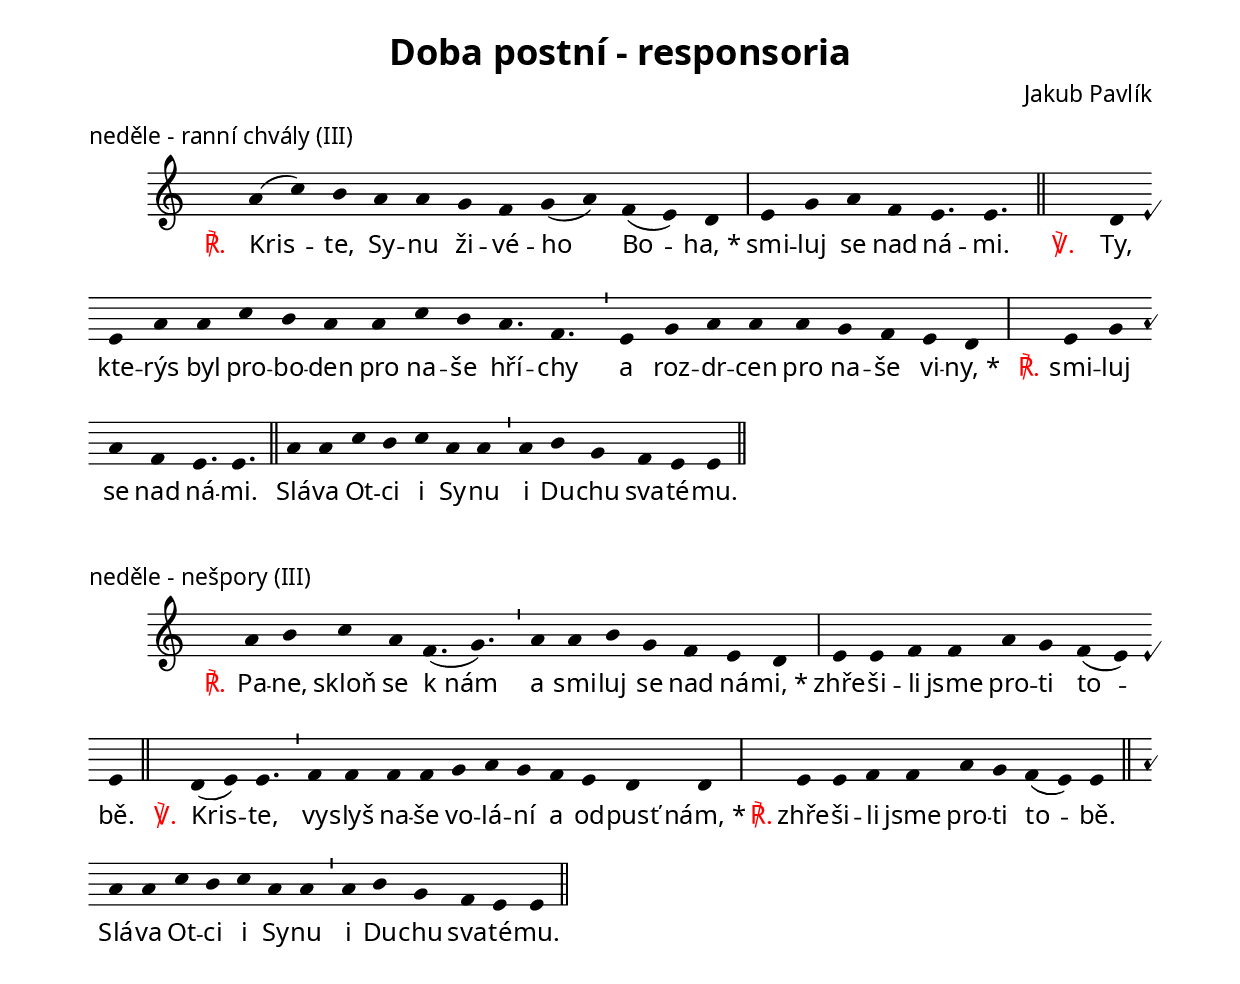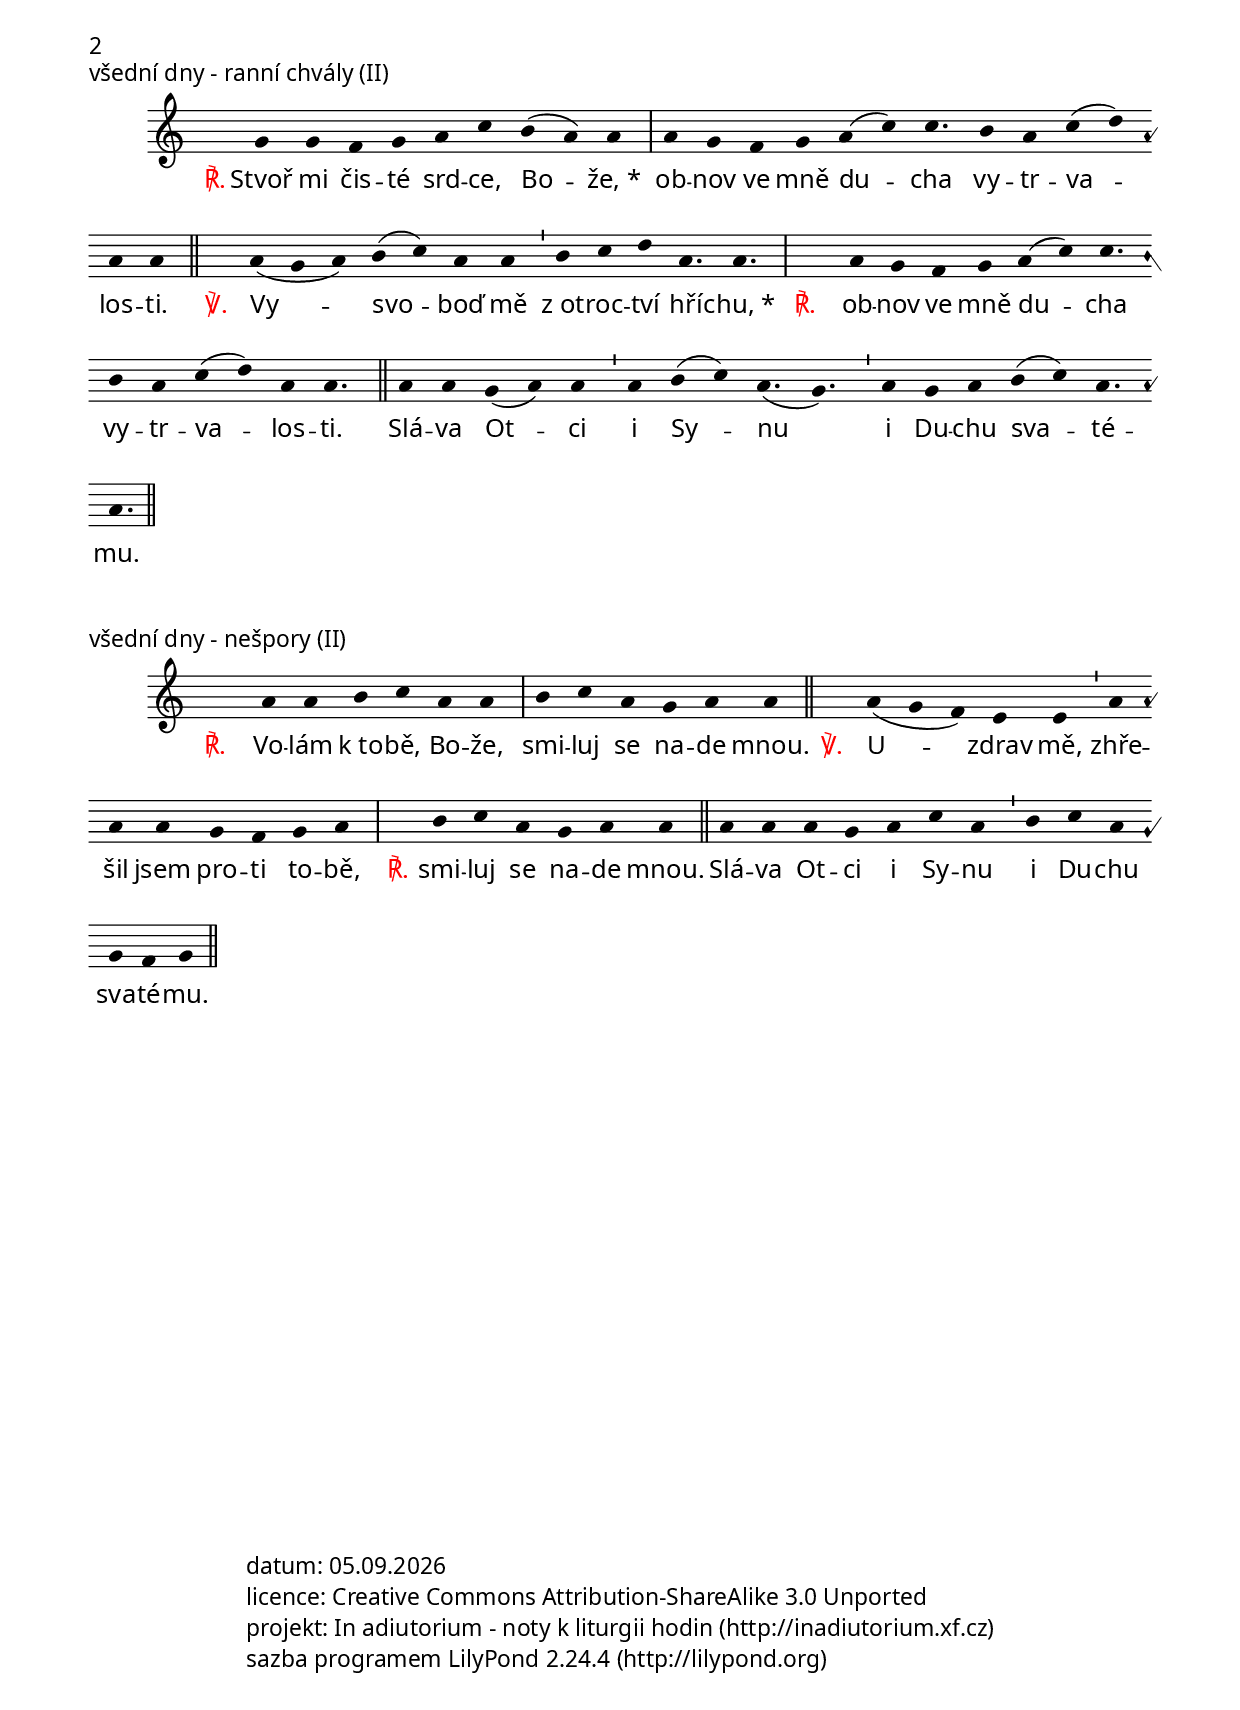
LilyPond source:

\version "2.12.3"

\header {
  title = "Doba postní - responsoria"
  composer = "Jakub Pavlík"
}

\include "spolecne.ly"
\include "dilyresponsorii.ly"

\paper {
  % neroztahovat noty na celou stranku, ale nechat misto dole:
  ragged-bottom = ##t 
}

\score {
  \relative c'' {
    \choralniRezim
    
    \neviditelna a
    a4( c) b a a g f g( a) f( e) d \barMax
    e4 g a f e4. e \barFinalis
    
    \neviditelna d
    d4 e a a c b a a c b a4. f \barMin e4 g a a a g f e d \barMax
    \neviditelna e
    e4 g a f e4. e \barFinalis
    
    a4 a c b c a a \barMin
    a4 b g f e e \barFinalis
  }
  \addlyrics {
    \Response Kris -- te, Sy -- nu ži -- vé -- ho Bo -- ha,_*
    smi -- luj se nad ná -- mi.

    \Verse Ty, kte -- rýs byl pro -- bo -- den pro na -- še hří -- chy a roz -- dr -- cen pro na -- še vi -- ny,_*
    \Response smi -- luj se nad ná -- mi.

    \textRespDoxologie
  }
  \header {
    piece = "neděle - ranní chvály (III)"
    id = "ne-rch"
  }
}

\score {
  \relative c'' {
    \choralniRezim
    
    \neviditelna a
    a4 b c a f4.( g) \barMin a4 a b g f e d \barMax
    e4 e f f a g f( e) e \barFinalis
    
    \neviditelna d
    d4( e) e4. \barMin f4 f f f g a g f e d d \barMax
    \neviditelna e
    e4 e f f a g f( e) e \barFinalis \break
    
    a4 a c b c a a \barMin
    a4 b g f e e \barFinalis
  }
  \addlyrics {
    \Response Pa -- ne, skloň se k_nám a smi -- luj se nad ná -- mi,_*
    zhře -- ši -- li jsme pro -- ti to -- bě.

    \Verse Kris -- te, vy -- slyš na -- še vo -- lá -- ní a od -- pusť nám,_*
    \Response zhře -- ši -- li jsme pro -- ti to -- bě.
    
    \textRespDoxologie
  }
  \header {
    piece = "neděle - nešpory (III)"
    id = "ne-ne"
  }
}

\pageBreak

\score {
  \relative c'' {
    \choralniRezim
    
    \neviditelna g
    g4 g f g a c b( a) a \barMax
    a4 g f g a( c) c4. b4 a c( d) a a \barFinalis
    
    \neviditelna  a
    a4( g a) b( c) a a \barMin b4 c d a4. a \barMax
    \neviditelna a
    a4 g f g a( c) c4. b4 a c( d) a a4. \barFinalis
    
    a4 a g( a) a \barMin a4 b( c) a4.( g) \barMin a4 g a b( c) a4. a \barFinalis
  }
  \addlyrics {
    \Response Stvoř mi čis -- té srd -- ce, Bo -- že,_*
    ob -- nov ve mně du -- cha vy -- tr -- va -- los -- ti.

    \Verse Vy -- svo -- boď mě z_ot -- roc -- tví hří -- chu,_*
    \Response ob -- nov ve mně du -- cha vy -- tr -- va -- los -- ti.
    
    \textRespDoxologie
  }
  \header {
    piece = "všední dny - ranní chvály (II)"
    id = "fe-rch"
  }
}

\score {
  \relative c'' {
    \choralniRezim
    
    \neviditelna a 
    a4 a b c a a \barMax
    b4 c a g a a \barFinalis
    
    \neviditelna a
    a4( g f) e e \barMin a4 a a g f g a \barMax
    \neviditelna b
    b4 c a g a a \barFinalis

    a4 a a g a c a \barMin b c a g f g \barFinalis
  }
  \addlyrics {
    \Response Vo -- lám k_to -- bě, Bo -- že,
    smi -- luj se na -- de mnou.

    \Verse U -- zdrav mě, zhře -- šil jsem pro -- ti to -- bě,
    \Response smi -- luj se na -- de mnou.
    
    \textRespDoxologie
  }
  \header {
    piece = "všední dny - nešpory (II)"
    id = "fe-ne"
  }
}